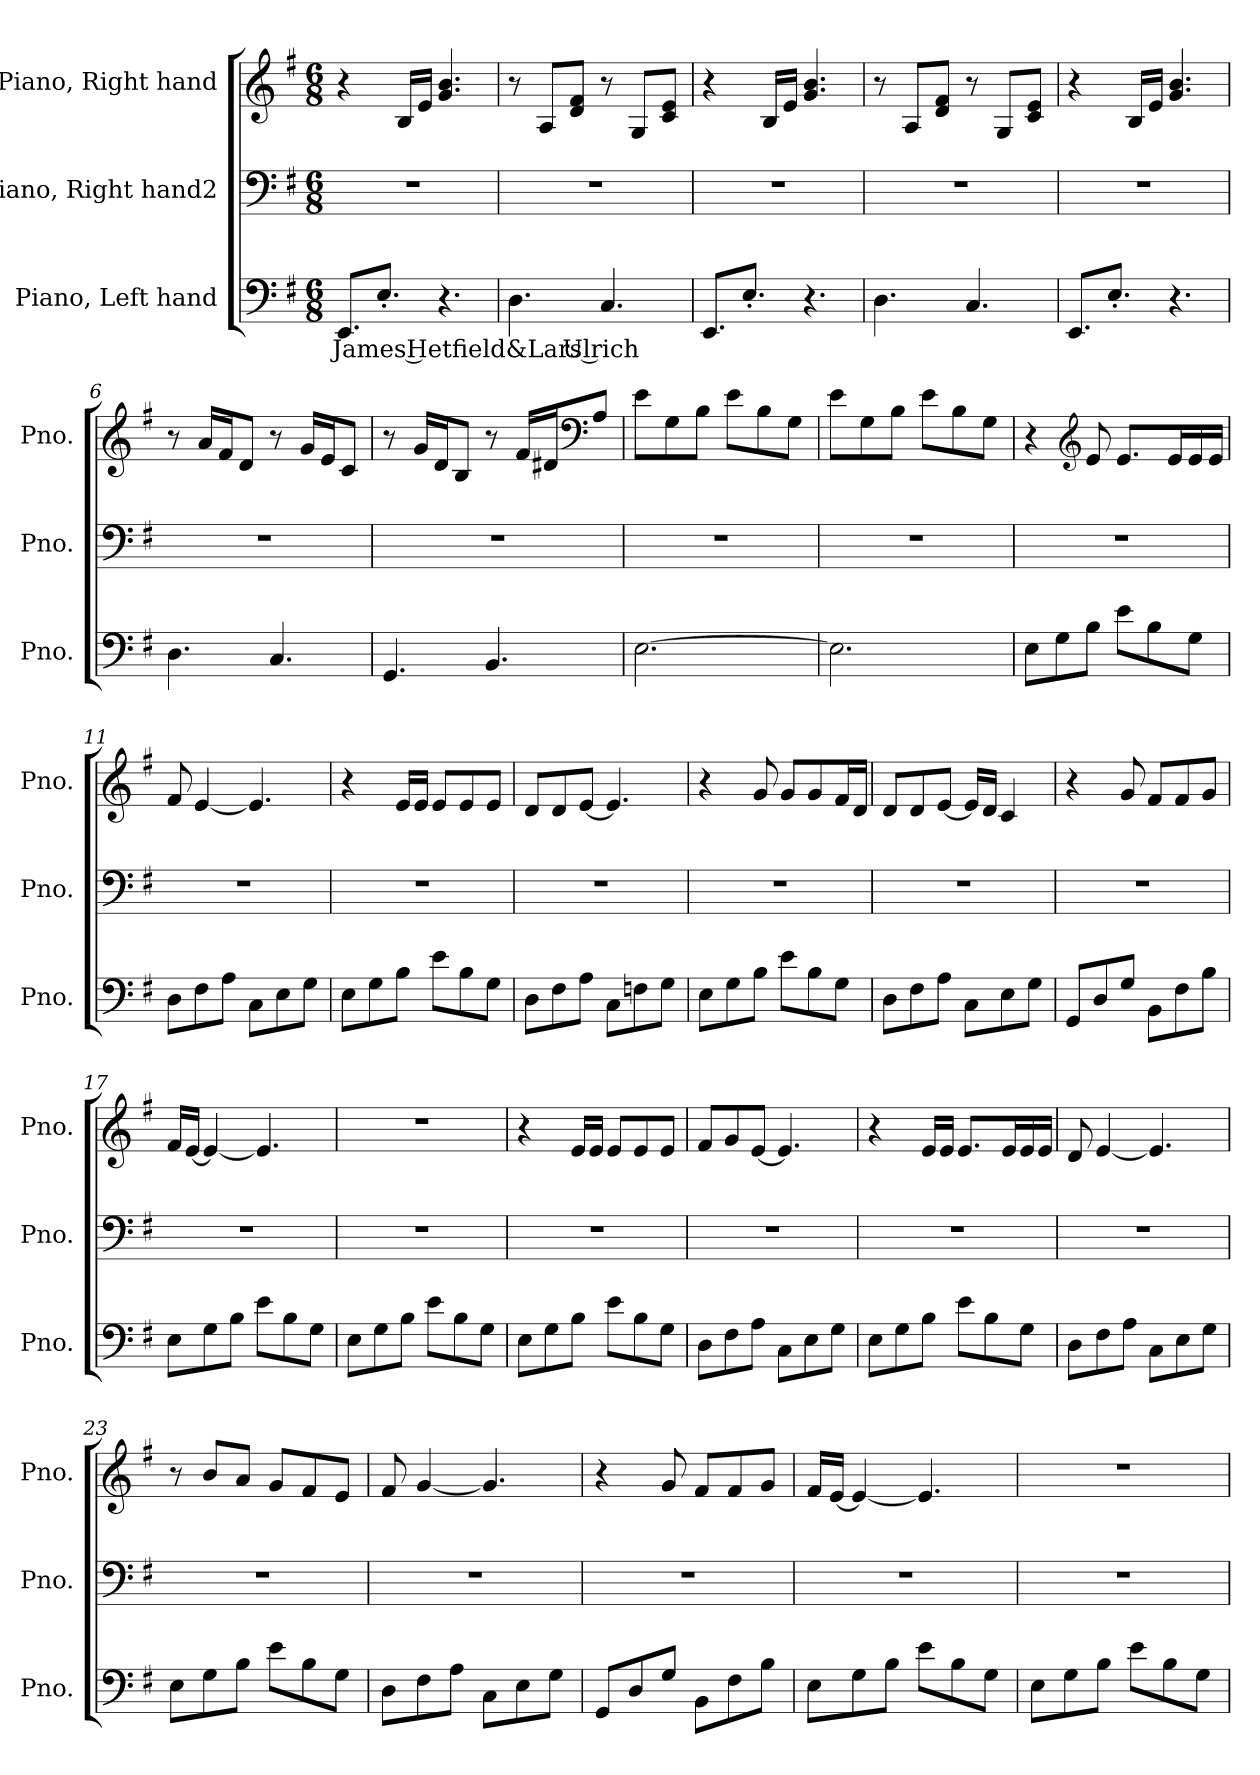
**kern	**text	**kern	**kern
*part3	*part3	*part2	*part1
*staff3	*staff3	*staff2	*staff1
*I"Piano, Left hand	*	*I"Piano, Right hand2	*I"Piano, Right hand
*I'Pno.	*	*I'Pno.	*I'Pno.
*clefF4	*	*clefF4	*clefG2
*k[f#]	*	*k[f#]	*k[f#]
*M6/8	*	*M6/8	*M6/8
*MM75	*	*MM75	*MM75
=1	=1	=1	=1
!	!LO:LY:b	!	!
8.EE/L	James Hetfield&Lars Ulrich	2.r	4r
8.E'/J	.	.	.
.	.	.	16B/LL
.	.	.	16e/JJ
4.r	.	.	4.g/ 4.b/
=2	=2	=2	=2
4.D\	.	2.r	8r
.	.	.	8A/L
.	.	.	8d/ 8f#/J
4.C/	.	.	8r
.	.	.	8G/L
.	.	.	8c/ 8e/J
=3	=3	=3	=3
8.EE/L	.	2.r	4r
8.E'/J	.	.	.
.	.	.	16B/LL
.	.	.	16e/JJ
4.r	.	.	4.g/ 4.b/
!!LO:LB:g=z
=4	=4	=4	=4
4.D\	.	2.r	8r
.	.	.	8A/L
.	.	.	8d/ 8f#/J
4.C/	.	.	8r
.	.	.	8G/L
.	.	.	8c/ 8e/J
=5	=5	=5	=5
8.EE/L	.	2.r	4r
8.E'/J	.	.	.
.	.	.	16B/LL
.	.	.	16e/JJ
4.r	.	.	4.g/ 4.b/
=6	=6	=6	=6
4.D\	.	2.r	8r
.	.	.	16a/LL
.	.	.	16f#/J
.	.	.	8d/J
4.C/	.	.	8r
.	.	.	16g/LL
.	.	.	16e/J
.	.	.	8c/J
=7	=7	=7	=7
4.GG/	.	2.r	8r
.	.	.	16g/LL
.	.	.	16d/J
.	.	.	8B/J
4.BB/	.	.	8r
.	.	.	16f#/LL
.	.	.	16d#X/J
*	*	*	*clefF4
.	.	.	8A/J
=8	=8	=8	=8
[2.E\	.	2.r	8e\L
.	.	.	8G\
.	.	.	8B\J
.	.	.	8e\L
.	.	.	8B\
.	.	.	8G\J
!!LO:LB:g=z
=9	=9	=9	=9
2.E\]	.	2.r	8e\L
.	.	.	8G\
.	.	.	8B\J
.	.	.	8e\L
.	.	.	8B\
.	.	.	8G\J
=10	=10	=10	=10
8E\L	.	2.r	4r
8G\	.	.	.
*	*	*	*clefG2
8B\J	.	.	8e/
8e\L	.	.	8.e/L
8B\	.	.	.
.	.	.	16e/L
8G\J	.	.	16e/
.	.	.	16e/JJ
=11	=11	=11	=11
8D\L	.	2.r	8f#/
8F#\	.	.	[4e/
8A\J	.	.	.
8C\L	.	.	4.e/]
8E\	.	.	.
8G\J	.	.	.
=12	=12	=12	=12
8E\L	.	2.r	4r
8G\	.	.	.
8B\J	.	.	16e/LL
.	.	.	16e/JJ
8e\L	.	.	8e/L
8B\	.	.	8e/
8G\J	.	.	8e/J
=13	=13	=13	=13
8D\L	.	2.r	8d/L
8F#\	.	.	8d/
8A\J	.	.	[8e/J
8C\L	.	.	4.e/]
8Fn\	.	.	.
8G\J	.	.	.
!!LO:LB:g=z
=14	=14	=14	=14
8E\L	.	2.r	4r
8G\	.	.	.
8B\J	.	.	8g/
8e\L	.	.	8g/L
8B\	.	.	8g/
8G\J	.	.	16f#/L
.	.	.	16d/JJ
=15	=15	=15	=15
8D\L	.	2.r	8d/L
8F#\	.	.	8d/
8A\J	.	.	[8e/J
8C\L	.	.	16e/LL]
.	.	.	16d/JJ
8E\	.	.	4c/
8G\J	.	.	.
=16	=16	=16	=16
8GG/L	.	2.r	4r
8D/	.	.	.
8G/J	.	.	8g/
8BB\L	.	.	8f#/L
8F#\	.	.	8f#/
8B\J	.	.	8g/J
=17	=17	=17	=17
8E\L	.	2.r	16f#/LL
.	.	.	[16e/JJ
8G\	.	.	4e/_
8B\J	.	.	.
8e\L	.	.	4.e/]
8B\	.	.	.
8G\J	.	.	.
=18	=18	=18	=18
8E\L	.	2.r	2.r
8G\	.	.	.
8B\J	.	.	.
8e\L	.	.	.
8B\	.	.	.
8G\J	.	.	.
!!LO:PB:g=z
=19	=19	=19	=19
8E\L	.	2.r	4r
8G\	.	.	.
8B\J	.	.	16e/LL
.	.	.	16e/JJ
8e\L	.	.	8e/L
8B\	.	.	8e/
8G\J	.	.	8e/J
=20	=20	=20	=20
8D\L	.	2.r	8f#/L
8F#\	.	.	8g/
8A\J	.	.	[8e/J
8C\L	.	.	4.e/]
8E\	.	.	.
8G\J	.	.	.
=21	=21	=21	=21
8E\L	.	2.r	4r
8G\	.	.	.
8B\J	.	.	16e/LL
.	.	.	16e/JJ
8e\L	.	.	8.e/L
8B\	.	.	.
.	.	.	16e/L
8G\J	.	.	16e/
.	.	.	16e/JJ
=22	=22	=22	=22
8D\L	.	2.r	8d/
8F#\	.	.	[4e/
8A\J	.	.	.
8C\L	.	.	4.e/]
8E\	.	.	.
8G\J	.	.	.
=23	=23	=23	=23
8E\L	.	2.r	8r
8G\	.	.	8b/L
8B\J	.	.	8a/J
8e\L	.	.	8g/L
8B\	.	.	8f#/
8G\J	.	.	8e/J
!!LO:LB:g=z
=24	=24	=24	=24
8D\L	.	2.r	8f#/
8F#\	.	.	[4g/
8A\J	.	.	.
8C\L	.	.	4.g/]
8E\	.	.	.
8G\J	.	.	.
=25	=25	=25	=25
8GG/L	.	2.r	4r
8D/	.	.	.
8G/J	.	.	8g/
8BB\L	.	.	8f#/L
8F#\	.	.	8f#/
8B\J	.	.	8g/J
=26	=26	=26	=26
8E\L	.	2.r	16f#/LL
.	.	.	[16e/JJ
8G\	.	.	4e/_
8B\J	.	.	.
8e\L	.	.	4.e/]
8B\	.	.	.
8G\J	.	.	.
=27	=27	=27	=27
8E\L	.	2.r	2.r
8G\	.	.	.
8B\J	.	.	.
8e\L	.	.	.
8B\	.	.	.
8G\J	.	.	.
=	=	=	=
*-	*-	*-	*-
